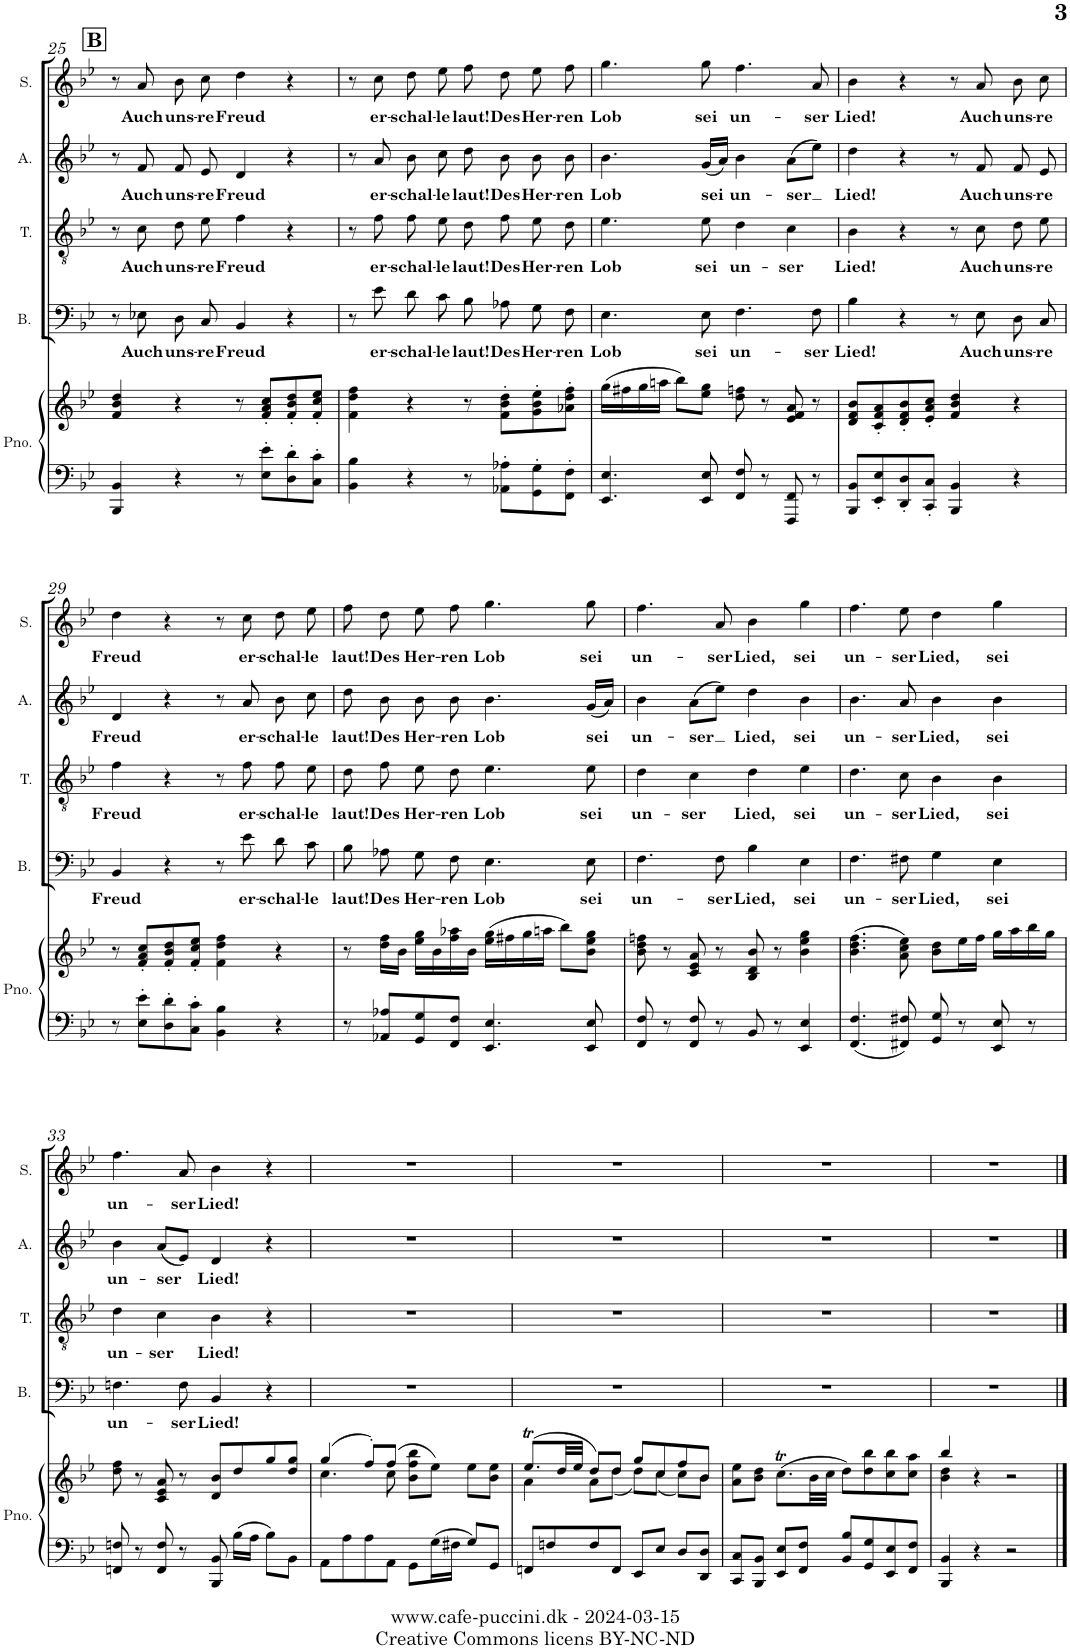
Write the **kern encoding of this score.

**kern	**kern	**kern	**text	**kern	**text	**kern	**text	**kern	**text
*part5	*part5	*part4	*part4	*part3	*part3	*part2	*part2	*part1	*part1
*staff6	*staff5	*staff4	*staff4	*staff3	*staff3	*staff2	*staff2	*staff1	*staff1
*I"Piano	*	*I"Bass	*	*I"Tenor	*	*I"Alto	*	*I"Soprano	*
*I'Pno.	*	*I'B.	*	*I'T.	*	*I'A.	*	*I'S.	*
!!LO:PB:g=z
*clefF4	*clefG2	*clefF4	*	*clefGv2	*	*clefG2	*	*clefG2	*
*k[b-e-]	*k[b-e-]	*k[b-e-]	*	*k[b-e-]	*	*k[b-e-]	*	*k[b-e-]	*
*M4/4	*M4/4	*M4/4	*	*M4/4	*	*M4/4	*	*M4/4	*
*met(c)	*met(c)	*met(c)	*	*met(c)	*	*met(c)	*	*met(c)	*
!!LO:REH:place=s1:a:B:cj:fs=14:t=B
=25	=25	=25	=25	=25	=25	=25	=25	=25	=25
4BBB-/ 4BB-/	4f/ 4b-/ 4dd/	8r	.	8r	.	8r	.	8r	.
!	!	!	!LO:LY:b	!	!LO:LY:b	!	!LO:LY:b	!	!LO:LY:b
.	.	8E-X\	Auch	8c\	Auch	8f/	Auch	8a/	Auch
!	!	!	!LO:LY:b	!	!LO:LY:b	!	!LO:LY:b	!	!LO:LY:b
4r	4r	8D/L	uns-	8d\L	uns-	8f/	uns-	8b-\L	uns-
!	!	!	!LO:LY:b	!	!LO:LY:b	!	!LO:LY:b	!	!LO:LY:b
.	.	8C/J	-re	8e-\J	-re	8e-/	-re	8cc\J	-re
!	!	!	!LO:LY:b	!	!LO:LY:b	!	!LO:LY:b	!	!LO:LY:b
8r	8r	4BB-/	Freud	4f\	Freud	4d/	Freud	4dd\	Freud
8E-\' 8e-\'L	8f/' 8a/' 8cc/'L	.	.	.	.	.	.	.	.
8D\' 8d\'	8f/' 8b-/' 8dd/'	4r	.	4r	.	4r	.	4r	.
8C\' 8c\'J	8f/' 8cc/' 8ee-/'J	.	.	.	.	.	.	.	.
=26	=26	=26	=26	=26	=26	=26	=26	=26	=26
4BB-\ 4B-\	4f\ 4dd\ 4ff\	8r	.	8r	.	8r	.	8r	.
!	!	!	!LO:LY:b	!	!LO:LY:b	!	!LO:LY:b	!	!LO:LY:b
.	.	8e-\	er-	8f\	er-	8a/	er-	8cc\	er-
!	!	!	!LO:LY:b	!	!LO:LY:b	!	!LO:LY:b	!	!LO:LY:b
4r	4r	8d\L	-schal-	8f\L	-schal-	8b-\	-schal-	8dd\L	-schal-
!	!	!	!LO:LY:b	!	!LO:LY:b	!	!LO:LY:b	!	!LO:LY:b
.	.	8c\J	-le	8e-\J	-le	8cc\	-le	8ee-\J	-le
!	!	!	!LO:LY:b	!	!LO:LY:b	!	!LO:LY:b	!	!LO:LY:b
8r	8r	8B-\L	laut!	8d\L	laut!	8dd\	laut!	8ff\L	laut!
!	!	!	!LO:LY:b	!	!LO:LY:b	!	!LO:LY:b	!	!LO:LY:b
8AA-X\' 8A-X\'L	8f\' 8b-\' 8dd\'L	8A-X\J	Des	8f\J	Des	8b-\	Des	8dd\J	Des
!	!	!	!LO:LY:b	!	!LO:LY:b	!	!LO:LY:b	!	!LO:LY:b
8GG\' 8G\'	8g\' 8b-\' 8ee-\'	8G\L	Her-	8e-\L	Her-	8b-\	Her-	8ee-\L	Her-
!	!	!	!LO:LY:b	!	!LO:LY:b	!	!LO:LY:b	!	!LO:LY:b
8FF\' 8F\'J	8a-X\' 8dd\' 8ff\'J	8F\J	-ren	8d\J	-ren	8b-\	-ren	8ff\J	-ren
=27	=27	=27	=27	=27	=27	=27	=27	=27	=27
!	!	!	!LO:LY:b	!	!LO:LY:b	!	!LO:LY:b	!	!LO:LY:b
4.EE-/ 4.E-/	(16gg\LL	4.E-\	Lob	4.e-\	Lob	4.b-\	Lob	4.gg\	Lob
.	16ff#X\	.	.	.	.	.	.	.	.
.	16gg\	.	.	.	.	.	.	.	.
.	16aan\JJ	.	.	.	.	.	.	.	.
.	8bb-\L)	.	.	.	.	.	.	.	.
!	!	!	!LO:LY:b	!	!LO:LY:b	!	!LO:LY:b	!	!LO:LY:b
8EE-/ 8E-/	8ee-\ 8gg\J	8E-\	sei	8e-\	sei	(16g/LL	sei	8gg\	sei
.	.	.	.	.	.	16a/JJ)	.	.	.
!	!	!	!LO:LY:b	!	!LO:LY:b	!	!LO:LY:b	!	!LO:LY:b
8FF/ 8F/	8dd\ 8ffn\	4.F\	un-	4d\	un-	4b-\	un-	4.ff\	un-
8r	8r	.	.	.	.	.	.	.	.
!	!	!	!	!	!LO:LY:b	!	!LO:LY:b	!	!
8FFF/ 8FF/	8e-/ 8f/ 8a/	.	.	4c\	-ser	(8a\L	-ser	.	.
!	!	!	!LO:LY:b	!	!	!	!	!	!LO:LY:b
8r	8r	8F\	-ser	.	.	8ee-\J)	.	8a/	-ser
=28	=28	=28	=28	=28	=28	=28	=28	=28	=28
!	!	!	!LO:LY:b	!	!LO:LY:b	!	!LO:LY:b	!	!LO:LY:b
8BBB-/ 8BB-/L	8d/ 8f/ 8b-/L	4B-\	Lied!	4B-\	Lied!	4dd\	Lied!	4b-\	Lied!
8EE-/' 8E-/'	8c/' 8f/' 8a/'	.	.	.	.	.	.	.	.
8DD/' 8D/'	8d/' 8f/' 8b-/'	4r	.	4r	.	4r	.	4r	.
8CC/' 8C/'J	8e-/' 8a/' 8cc/'J	.	.	.	.	.	.	.	.
4BBB-/ 4BB-/	4f/ 4b-/ 4dd/	8r	.	8r	.	8r	.	8r	.
!	!	!	!LO:LY:b	!	!LO:LY:b	!	!LO:LY:b	!	!LO:LY:b
.	.	8E-\	Auch	8c\	Auch	8f/	Auch	8a/	Auch
!	!	!	!LO:LY:b	!	!LO:LY:b	!	!LO:LY:b	!	!LO:LY:b
4r	4r	8D/L	uns-	8d\L	uns-	8f/	uns-	8b-\L	uns-
!	!	!	!LO:LY:b	!	!LO:LY:b	!	!LO:LY:b	!	!LO:LY:b
.	.	8C/J	-re	8e-\J	-re	8e-/	-re	8cc\J	-re
!!LO:LB:g=z
=29	=29	=29	=29	=29	=29	=29	=29	=29	=29
!	!	!	!LO:LY:b	!	!LO:LY:b	!	!LO:LY:b	!	!LO:LY:b
8r	8r	4BB-/	Freud	4f\	Freud	4d/	Freud	4dd\	Freud
8E-\' 8e-\'L	8f/' 8a/' 8cc/'L	.	.	.	.	.	.	.	.
8D\' 8d\'	8f/' 8b-/' 8dd/'	4r	.	4r	.	4r	.	4r	.
8C\' 8c\'J	8f/' 8cc/' 8ee-/'J	.	.	.	.	.	.	.	.
4BB-\ 4B-\	4f\ 4dd\ 4ff\	8r	.	8r	.	8r	.	8r	.
!	!	!	!LO:LY:b	!	!LO:LY:b	!	!LO:LY:b	!	!LO:LY:b
.	.	8e-\	er-	8f\	er-	8a/	er-	8cc\	er-
!	!	!	!LO:LY:b	!	!LO:LY:b	!	!LO:LY:b	!	!LO:LY:b
4r	4r	8d\L	-schal-	8f\L	-schal-	8b-\	-schal-	8dd\L	-schal-
!	!	!	!LO:LY:b	!	!LO:LY:b	!	!LO:LY:b	!	!LO:LY:b
.	.	8c\J	-le	8e-\J	-le	8cc\	-le	8ee-\J	-le
=30	=30	=30	=30	=30	=30	=30	=30	=30	=30
!	!	!	!LO:LY:b	!	!LO:LY:b	!	!LO:LY:b	!	!LO:LY:b
8r	8r	8B-\L	laut!	8d\L	laut!	8dd\	laut!	8ff\L	laut!
!	!	!	!LO:LY:b	!	!LO:LY:b	!	!LO:LY:b	!	!LO:LY:b
8AA-X/ 8A-X/L	16dd\ 16ff\LL	8A-X\J	Des	8f\J	Des	8b-\	Des	8dd\J	Des
.	16b-\JJ	.	.	.	.	.	.	.	.
!	!	!	!LO:LY:b	!	!LO:LY:b	!	!LO:LY:b	!	!LO:LY:b
8GG/ 8G/	16ee-\ 16gg\LL	8G\L	Her-	8e-\L	Her-	8b-\	Her-	8ee-\L	Her-
.	16b-\	.	.	.	.	.	.	.	.
!	!	!	!LO:LY:b	!	!LO:LY:b	!	!LO:LY:b	!	!LO:LY:b
8FF/ 8F/J	16ff\ 16aa-X\	8F\J	-ren	8d\J	-ren	8b-\	-ren	8ff\J	-ren
.	16b-\JJ	.	.	.	.	.	.	.	.
!	!	!	!LO:LY:b	!	!LO:LY:b	!	!LO:LY:b	!	!LO:LY:b
4.EE-/ 4.E-/	(16ee-\ 16gg\LL	4.E-\	Lob	4.e-\	Lob	4.b-\	Lob	4.gg\	Lob
.	16ff#X\	.	.	.	.	.	.	.	.
.	16gg\	.	.	.	.	.	.	.	.
.	16aan\JJ	.	.	.	.	.	.	.	.
.	8bb-\L)	.	.	.	.	.	.	.	.
!	!	!	!LO:LY:b	!	!LO:LY:b	!	!LO:LY:b	!	!LO:LY:b
8EE-/ 8E-/	8b-\ 8ee-\ 8gg\J	8E-\	sei	8e-\	sei	(16g/LL	sei	8gg\	sei
.	.	.	.	.	.	16a/JJ)	.	.	.
=31	=31	=31	=31	=31	=31	=31	=31	=31	=31
!	!	!	!LO:LY:b	!	!LO:LY:b	!	!LO:LY:b	!	!LO:LY:b
8FF/ 8F/	8b-\ 8dd\ 8ffn\	4.F\	un-	4d\	un-	4b-\	un-	4.ff\	un-
8r	8r	.	.	.	.	.	.	.	.
!	!	!	!	!	!LO:LY:b	!	!LO:LY:b	!	!
8FF/ 8F/	8c/ 8e-/ 8a/	.	.	4c\	-ser	(8a\L	-ser	.	.
!	!	!	!LO:LY:b	!	!	!	!	!	!LO:LY:b
8r	8r	8F\	-ser	.	.	8ee-\J)	.	8a/	-ser
!	!	!	!LO:LY:b	!	!LO:LY:b	!	!LO:LY:b	!	!LO:LY:b
8BB-/	8B-/ 8d/ 8b-/	4B-\	Lied,	4d\	Lied,	4dd\	Lied,	4b-\	Lied,
8r	8r	.	.	.	.	.	.	.	.
!	!	!	!LO:LY:b	!	!LO:LY:b	!	!LO:LY:b	!	!LO:LY:b
4EE-/ 4E-/	4b-\ 4ee-\ 4gg\	4E-\	sei	4e-\	sei	4b-\	sei	4gg\	sei
=32	=32	=32	=32	=32	=32	=32	=32	=32	=32
!	!	!	!LO:LY:b	!	!LO:LY:b	!	!LO:LY:b	!	!LO:LY:b
4.FF/ 4.F/	(4.b-\ 4.dd\ 4.ff\	4.F\	un-	4.d\	un-	4.b-\	un-	4.ff\	un-
!	!	!	!LO:LY:b	!	!LO:LY:b	!	!LO:LY:b	!	!LO:LY:b
8FF#X/ 8F#X/	8a\ 8cc\ 8ee-\)	8F#X\	-ser	8c\	-ser	8a/	-ser	8ee-\	-ser
!	!	!	!LO:LY:b	!	!LO:LY:b	!	!LO:LY:b	!	!LO:LY:b
8GG/ 8G/	8b-\ 8dd\L	4G\	Lied,	4B-\	Lied,	4b-\	Lied,	4dd\	Lied,
8r	16ee-\L	.	.	.	.	.	.	.	.
.	16ff\JJ	.	.	.	.	.	.	.	.
!	!	!	!LO:LY:b	!	!LO:LY:b	!	!LO:LY:b	!	!LO:LY:b
8EE-/ 8E-/	16gg\LL	4E-\	sei	4B-\	sei	4b-\	sei	4gg\	sei
.	16aa\	.	.	.	.	.	.	.	.
8r	16bb-\	.	.	.	.	.	.	.	.
.	16gg\JJ	.	.	.	.	.	.	.	.
!!LO:LB:g=z
=33	=33	=33	=33	=33	=33	=33	=33	=33	=33
!	!	!	!LO:LY:b	!	!LO:LY:b	!	!LO:LY:b	!	!LO:LY:b
8FFn/ 8Fn/	8dd\ 8ff\	4.Fn\	un-	4d\	un-	4b-\	un-	4.ff\	un-
8r	8r	.	.	.	.	.	.	.	.
!	!	!	!	!	!LO:LY:b	!	!LO:LY:b	!	!
8FF/ 8F/	8c/ 8e-/ 8a/	.	.	4c\	-ser	(8a/L	-ser	.	.
!	!	!	!LO:LY:b	!	!	!	!	!	!LO:LY:b
8r	8r	8F\	-ser	.	.	8e-/J)	.	8a/	-ser
!	!	!	!LO:LY:b	!	!LO:LY:b	!	!LO:LY:b	!	!LO:LY:b
8BBB-/ 8BB-/	8d/ 8b-/L	4BB-/	Lied!	4B-\	Lied!	4d/	Lied!	4b-\	Lied!
16B-\LL	8dd/	.	.	.	.	.	.	.	.
16A\JJ	.	.	.	.	.	.	.	.	.
8B-\L	8gg/	4r	.	4r	.	4r	.	4r	.
8BB-\J	8dd/ 8gg/J	.	.	.	.	.	.	.	.
=34	=34	=34	=34	=34	=34	=34	=34	=34	=34
*	*^	*	*	*	*	*	*	*	*
8AA\L	(4gg/	4.cc\	1r	.	1r	.	1r	.	1r	.
8A\	.	.	.	.	.	.	.	.	.	.
8A\	8ff'/L)	.	.	.	.	.	.	.	.	.
8AA\J	(8ff/J	8cc\	.	.	.	.	.	.	.	.
8GG\L	8b-\ 8ff\ 8bb-\L	2ryy	.	.	.	.	.	.	.	.
16G\L	8ee-\J)	.	.	.	.	.	.	.	.	.
16F#X\JJ	.	.	.	.	.	.	.	.	.	.
8G/L	8ee-\L	.	.	.	.	.	.	.	.	.
8GG/J	8b-\ 8ee-\J	.	.	.	.	.	.	.	.	.
=35	=35	=35	=35	=35	=35	=35	=35	=35	=35	=35
8FFn/L	(8.ee-T/L	4a\	1r	.	1r	.	1r	.	1r	.
8Fn/	.	.	.	.	.	.	.	.	.	.
.	32dd/LL	.	.	.	.	.	.	.	.	.
.	32ee-/JJJ	.	.	.	.	.	.	.	.	.
8F/	8dd/L)	8a\L	.	.	.	.	.	.	.	.
8FF/J	8dd/J	(8dd\J	.	.	.	.	.	.	.	.
8EE-/L	8gg/L	8dd\L)	.	.	.	.	.	.	.	.
8E-/J	8cc/	(8cc\J	.	.	.	.	.	.	.	.
8D/L	8ff/	8cc\L)	.	.	.	.	.	.	.	.
8DD/ 8D/J	8b-/J	8b-\J	.	.	.	.	.	.	.	.
*	*v	*v	*	*	*	*	*	*	*	*
=36	=36	=36	=36	=36	=36	=36	=36	=36	=36
8CC/ 8C/L	8a\ 8ee-\L	1r	.	1r	.	1r	.	1r	.
8BBB-/ 8BB-/J	8b-\ 8dd\J	.	.	.	.	.	.	.	.
8EE-/ 8E-/L	(8.ccT\L	.	.	.	.	.	.	.	.
8FF/ 8F/J	.	.	.	.	.	.	.	.	.
.	32b-\LL	.	.	.	.	.	.	.	.
.	32cc\JJJ	.	.	.	.	.	.	.	.
8BB-/ 8B-/L	8dd\L)	.	.	.	.	.	.	.	.
8GG/ 8G/	8dd\ 8bb-\	.	.	.	.	.	.	.	.
8EE-/ 8E-/	8cc\ 8bb-\	.	.	.	.	.	.	.	.
8FF/ 8F/J	8cc\ 8aa\J	.	.	.	.	.	.	.	.
=37	=37	=37	=37	=37	=37	=37	=37	=37	=37
*	*^	*	*	*	*	*	*	*	*
4BBB-/ 4BB-/	4bb-/	4b-\ 4dd\	1r	.	1r	.	1r	.	1r	.
4r	4r	4ryy	.	.	.	.	.	.	.	.
2r	2r	2ryy	.	.	.	.	.	.	.	.
*	*v	*v	*	*	*	*	*	*	*	*
==	==	==	==	==	==	==	==	==	==
*-	*-	*-	*-	*-	*-	*-	*-	*-	*-
